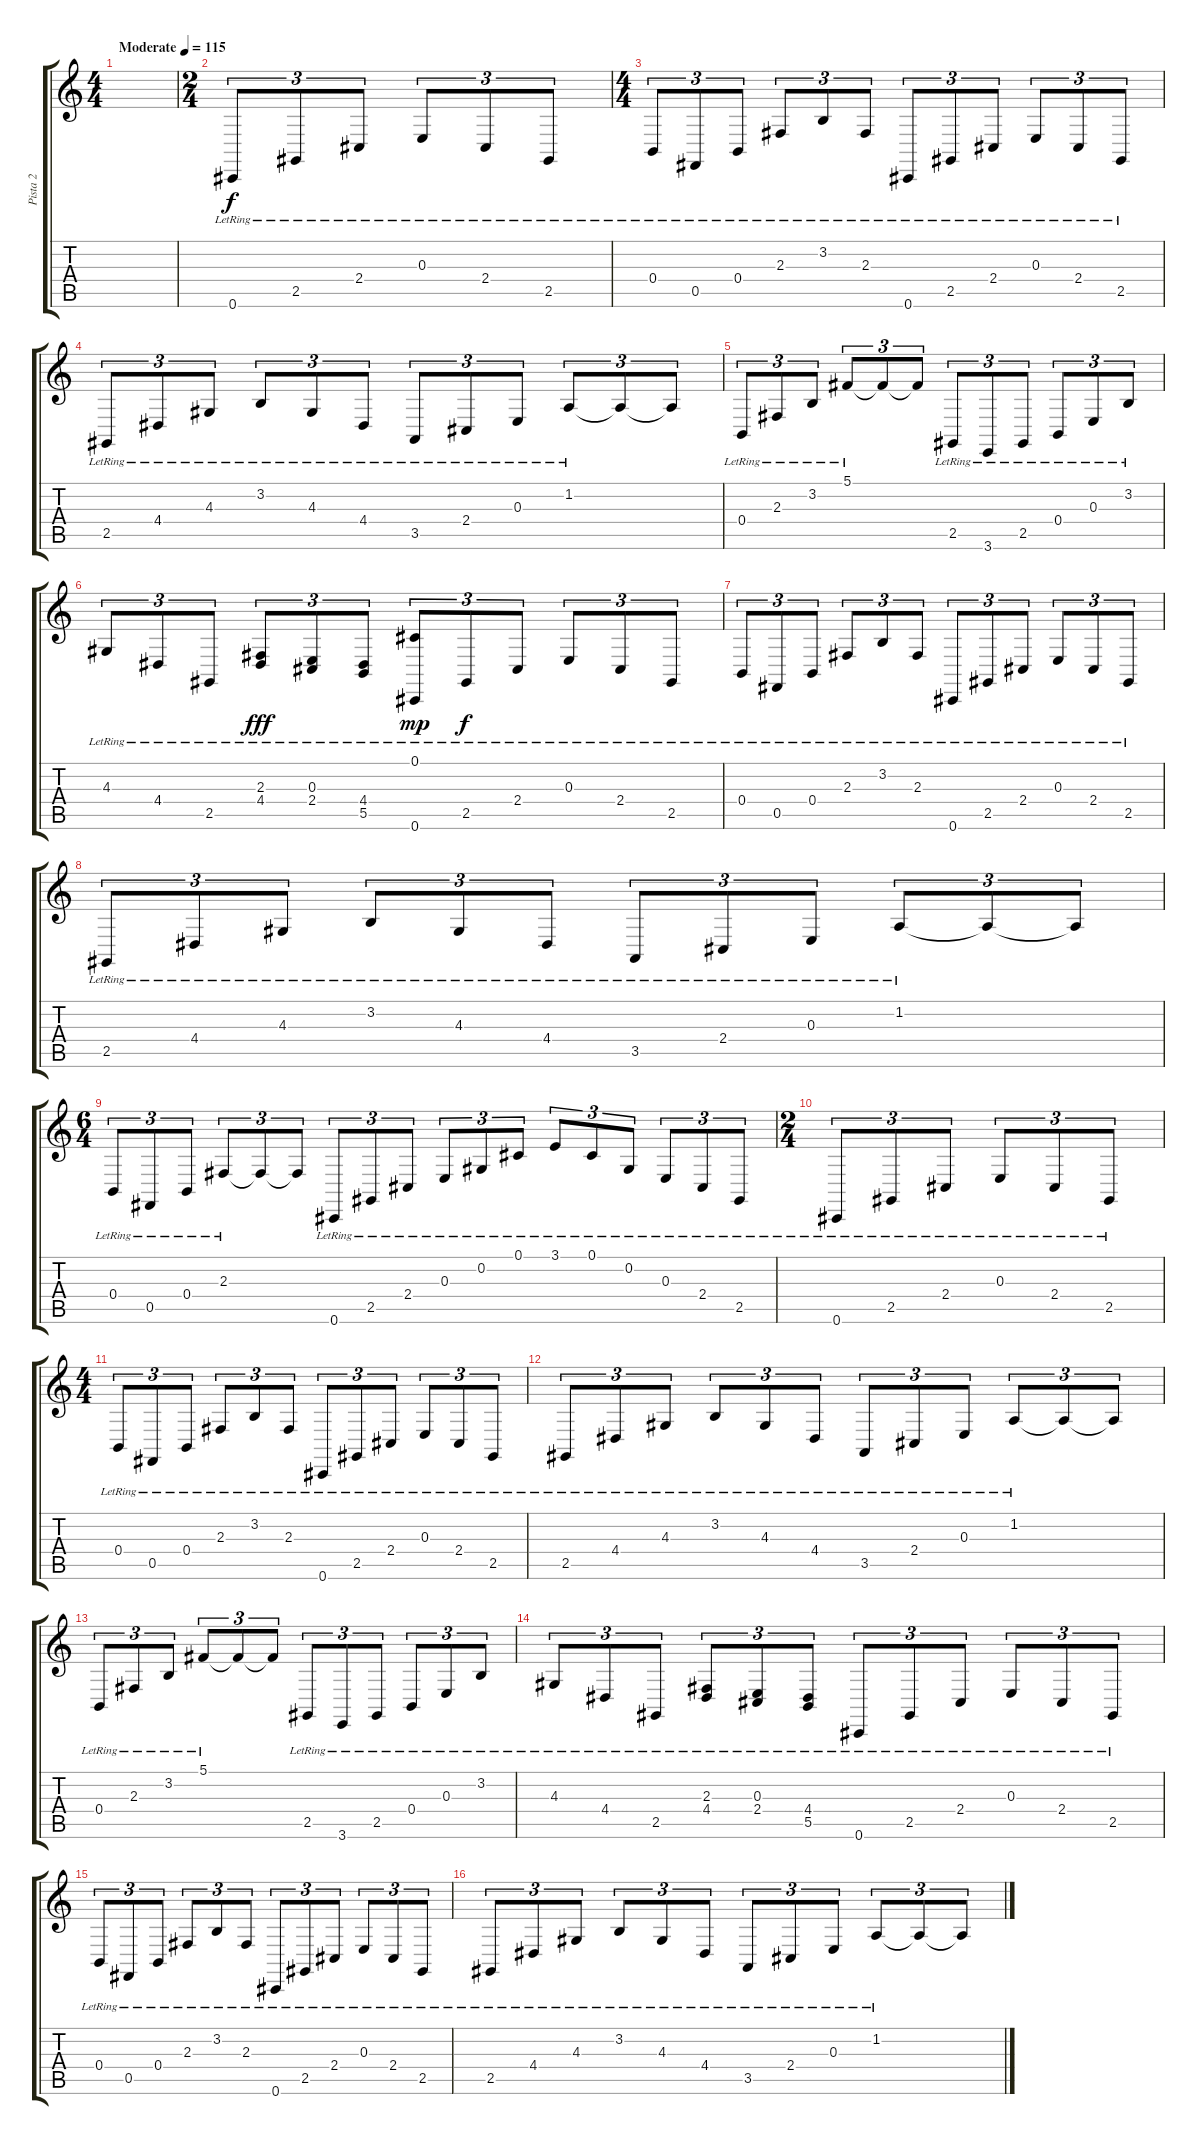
\track ("Pista 2" "Pista 2") {instrument acousticgrandpiano}
\staff {score tabs}
\tuning (Db4 Ab3 E3 B2 Gb2 Db2) {hide}
\ts (4 4)
\tempo (115 "Moderate")
\clef g2
\ks c
|
\ts (2 4)
0.6{lr}.8{tu (3 2)} 2.5{lr}.8{tu (3 2)} 2.4{lr}.8{tu (3 2)} 0.3{lr}.8{tu (3 2)} 2.4{lr}.8{tu (3 2)} 2.5{lr}.8{tu (3 2)} |
\ts (4 4)
0.4{lr}.8{tu (3 2)} 0.5{lr}.8{tu (3 2)} 0.4{lr}.8{tu (3 2)} 2.3{lr}.8{tu (3 2)} 3.2{lr}.8{tu (3 2)} 2.3{lr}.8{tu (3 2)} 0.6{lr}.8{tu (3 2)} 2.5{lr}.8{tu (3 2)} 2.4{lr}.8{tu (3 2)} 0.3{lr}.8{tu (3 2)} 2.4{lr}.8{tu (3 2)} 2.5{lr}.8{tu (3 2)} |
2.5{lr}.8{tu (3 2)} 4.4{lr}.8{tu (3 2)} 4.3{lr}.8{tu (3 2)} 3.2{lr}.8{tu (3 2)} 4.3{lr}.8{tu (3 2)} 4.4{lr}.8{tu (3 2)} 3.5{lr}.8{tu (3 2)} 2.4{lr}.8{tu (3 2)} 0.3{lr}.8{tu (3 2)} 1.2{lr}.8{tu (3 2)} 1.2{t}.8{tu (3 2)} 1.2{t}.8{tu (3 2)} |
0.4{lr}.8{tu (3 2)} 2.3{lr}.8{tu (3 2)} 3.2{lr}.8{tu (3 2)} 5.1{lr}.8{tu (3 2)} 5.1{t}.8{tu (3 2)} 5.1{t}.8{tu (3 2)} 2.5{lr}.8{tu (3 2)} 3.6{lr}.8{tu (3 2)} 2.5{lr}.8{tu (3 2)} 0.4{lr}.8{tu (3 2)} 0.3{lr}.8{tu (3 2)} 3.2{lr}.8{tu (3 2)} |
4.3{lr}.8{tu (3 2)} 4.4{lr}.8{tu (3 2)} 2.5{lr}.8{tu (3 2)} (2.3{lr} 4.4{lr}).8{tu (3 2) dy fff} (0.3{lr} 2.4{lr}).8{tu (3 2)} (4.4{lr} 5.5{lr}).8{tu (3 2)} (0.1{lr} 0.6{lr}).8{tu (3 2) dy mp} 2.5{lr}.8{tu (3 2) dy f} 2.4{lr}.8{tu (3 2)} 0.3{lr}.8{tu (3 2)} 2.4{lr}.8{tu (3 2)} 2.5{lr}.8{tu (3 2)} |
0.4{lr}.8{tu (3 2)} 0.5{lr}.8{tu (3 2)} 0.4{lr}.8{tu (3 2)} 2.3{lr}.8{tu (3 2)} 3.2{lr}.8{tu (3 2)} 2.3{lr}.8{tu (3 2)} 0.6{lr}.8{tu (3 2)} 2.5{lr}.8{tu (3 2)} 2.4{lr}.8{tu (3 2)} 0.3{lr}.8{tu (3 2)} 2.4{lr}.8{tu (3 2)} 2.5{lr}.8{tu (3 2)} |
2.5{lr}.8{tu (3 2)} 4.4{lr}.8{tu (3 2)} 4.3{lr}.8{tu (3 2)} 3.2{lr}.8{tu (3 2)} 4.3{lr}.8{tu (3 2)} 4.4{lr}.8{tu (3 2)} 3.5{lr}.8{tu (3 2)} 2.4{lr}.8{tu (3 2)} 0.3{lr}.8{tu (3 2)} 1.2{lr}.8{tu (3 2)} 1.2{t}.8{tu (3 2)} 1.2{t}.8{tu (3 2)} |
\ts (6 4)
0.4{lr}.8{tu (3 2)} 0.5{lr}.8{tu (3 2)} 0.4{lr}.8{tu (3 2)} 2.3{lr}.8{tu (3 2)} 2.3{t}.8{tu (3 2)} 2.3{t}.8{tu (3 2)} 0.6{lr}.8{tu (3 2)} 2.5{lr}.8{tu (3 2)} 2.4{lr}.8{tu (3 2)} 0.3{lr}.8{tu (3 2)} 0.2{lr}.8{tu (3 2)} 0.1{lr}.8{tu (3 2)} 3.1{lr}.8{tu (3 2)} 0.1{lr}.8{tu (3 2)} 0.2{lr}.8{tu (3 2)} 0.3{lr}.8{tu (3 2)} 2.4{lr}.8{tu (3 2)} 2.5{lr}.8{tu (3 2)} |
\ts (2 4)
0.6{lr}.8{tu (3 2)} 2.5{lr}.8{tu (3 2)} 2.4{lr}.8{tu (3 2)} 0.3{lr}.8{tu (3 2)} 2.4{lr}.8{tu (3 2)} 2.5{lr}.8{tu (3 2)} |
\ts (4 4)
0.4{lr}.8{tu (3 2)} 0.5{lr}.8{tu (3 2)} 0.4{lr}.8{tu (3 2)} 2.3{lr}.8{tu (3 2)} 3.2{lr}.8{tu (3 2)} 2.3{lr}.8{tu (3 2)} 0.6{lr}.8{tu (3 2)} 2.5{lr}.8{tu (3 2)} 2.4{lr}.8{tu (3 2)} 0.3{lr}.8{tu (3 2)} 2.4{lr}.8{tu (3 2)} 2.5{lr}.8{tu (3 2)} |
2.5{lr}.8{tu (3 2)} 4.4{lr}.8{tu (3 2)} 4.3{lr}.8{tu (3 2)} 3.2{lr}.8{tu (3 2)} 4.3{lr}.8{tu (3 2)} 4.4{lr}.8{tu (3 2)} 3.5{lr}.8{tu (3 2)} 2.4{lr}.8{tu (3 2)} 0.3{lr}.8{tu (3 2)} 1.2{lr}.8{tu (3 2)} 1.2{t}.8{tu (3 2)} 1.2{t}.8{tu (3 2)} |
0.4{lr}.8{tu (3 2)} 2.3{lr}.8{tu (3 2)} 3.2{lr}.8{tu (3 2)} 5.1{lr}.8{tu (3 2)} 5.1{t}.8{tu (3 2)} 5.1{t}.8{tu (3 2)} 2.5{lr}.8{tu (3 2)} 3.6{lr}.8{tu (3 2)} 2.5{lr}.8{tu (3 2)} 0.4{lr}.8{tu (3 2)} 0.3{lr}.8{tu (3 2)} 3.2{lr}.8{tu (3 2)} |
4.3{lr}.8{tu (3 2)} 4.4{lr}.8{tu (3 2)} 2.5{lr}.8{tu (3 2)} (2.3{lr} 4.4{lr}).8{tu (3 2)} (0.3{lr} 2.4{lr}).8{tu (3 2)} (4.4{lr} 5.5{lr}).8{tu (3 2)} 0.6{lr}.8{tu (3 2)} 2.5{lr}.8{tu (3 2)} 2.4{lr}.8{tu (3 2)} 0.3{lr}.8{tu (3 2)} 2.4{lr}.8{tu (3 2)} 2.5{lr}.8{tu (3 2)} |
0.4{lr}.8{tu (3 2)} 0.5{lr}.8{tu (3 2)} 0.4{lr}.8{tu (3 2)} 2.3{lr}.8{tu (3 2)} 3.2{lr}.8{tu (3 2)} 2.3{lr}.8{tu (3 2)} 0.6{lr}.8{tu (3 2)} 2.5{lr}.8{tu (3 2)} 2.4{lr}.8{tu (3 2)} 0.3{lr}.8{tu (3 2)} 2.4{lr}.8{tu (3 2)} 2.5{lr}.8{tu (3 2)} |
2.5{lr}.8{tu (3 2)} 4.4{lr}.8{tu (3 2)} 4.3{lr}.8{tu (3 2)} 3.2{lr}.8{tu (3 2)} 4.3{lr}.8{tu (3 2)} 4.4{lr}.8{tu (3 2)} 3.5{lr}.8{tu (3 2)} 2.4{lr}.8{tu (3 2)} 0.3{lr}.8{tu (3 2)} 1.2{lr}.8{tu (3 2)} 1.2{t}.8{tu (3 2)} 1.2{t}.8{tu (3 2)}
